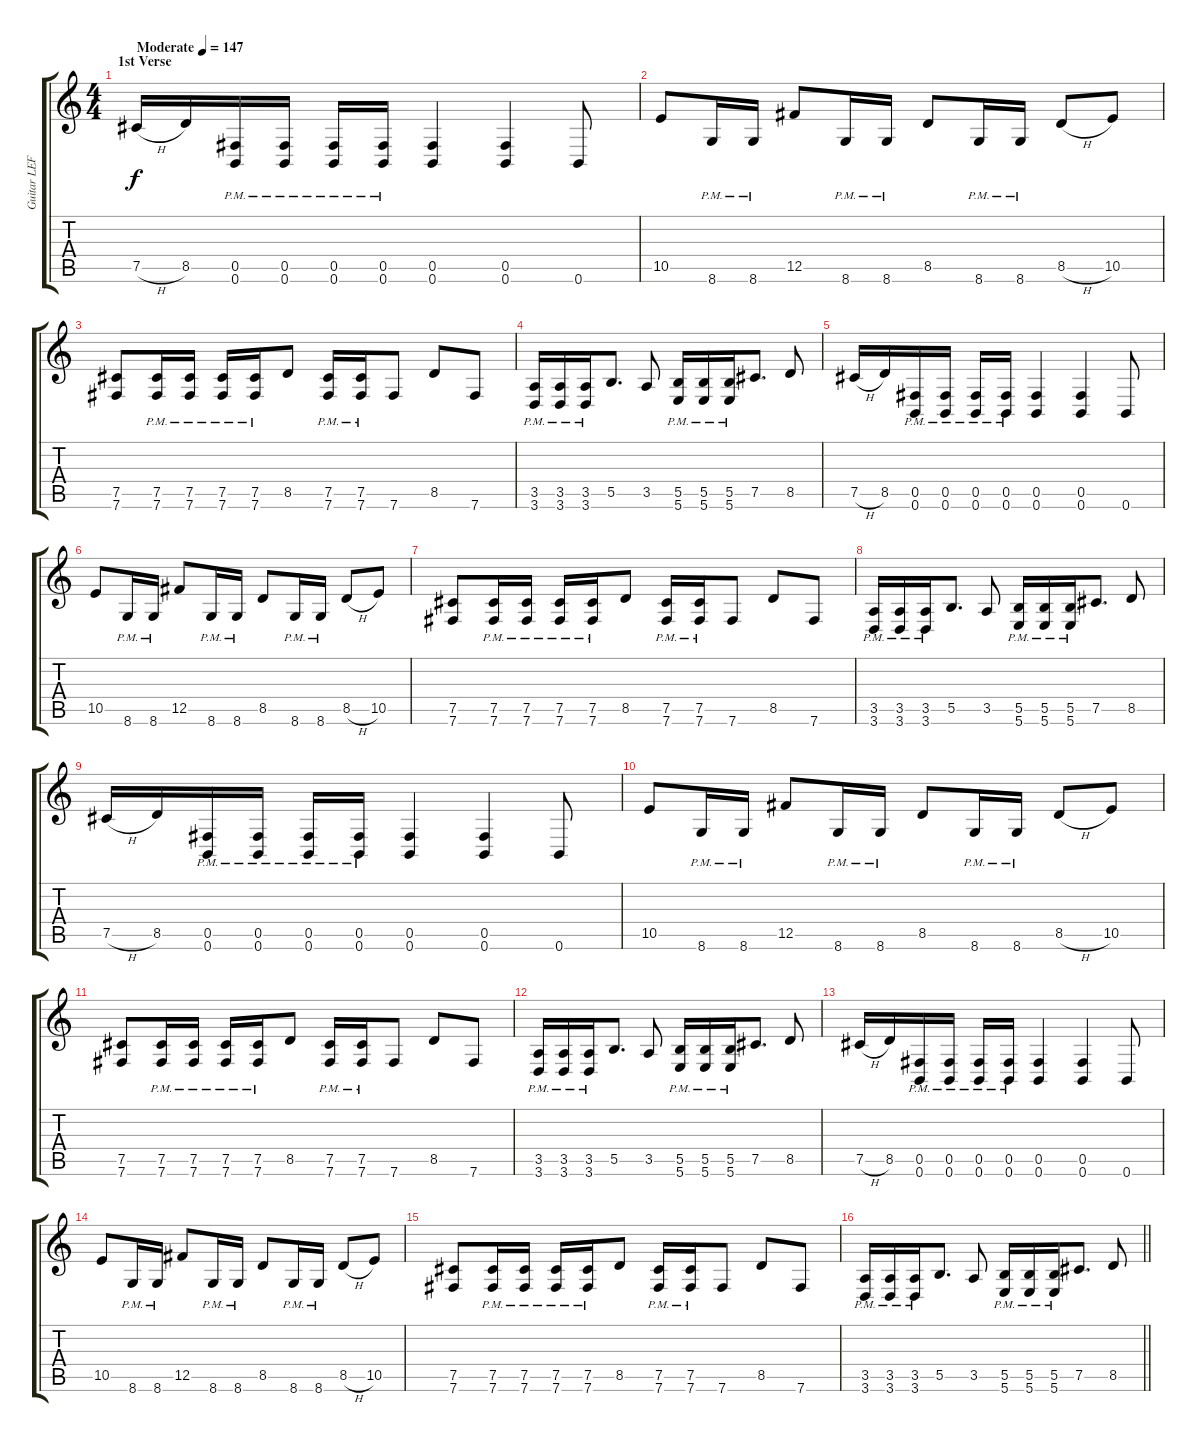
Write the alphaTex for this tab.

\track ("Guitar LEFT" "Guitar LEF") {instrument overdrivenguitar}
\staff {score tabs}
\tuning (Db4 Ab3 E3 B2 Gb2 B1) {hide}
\ts (4 4)
\section ("" "1st Verse")
\tempo (147 "Moderate")
\clef g2
\ks c
7.5{h}.16{dy f instrument overdrivenguitar} 8.5.16 (0.5{pm} 0.6{pm}).16 (0.5{pm} 0.6{pm}).16 (0.5{pm} 0.6{pm}).16 (0.5{pm} 0.6{pm}).16 (0.5 0.6).4 (0.5 0.6).4 0.6.8 |
10.5.8 8.6{pm}.16 8.6{pm}.16 12.5.8 8.6{pm}.16 8.6{pm}.16 8.5.8 8.6{pm}.16 8.6{pm}.16 8.5{h}.8 10.5.8 |
(7.5 7.6).8 (7.5{pm} 7.6{pm}).16 (7.5{pm} 7.6{pm}).16 (7.5{pm} 7.6{pm}).16 (7.5{pm} 7.6{pm}).16 8.5.8 (7.5{pm} 7.6{pm}).16 (7.5{pm} 7.6{pm}).16 7.6.8 8.5.8 7.6.8 |
(3.5{pm} 3.6{pm}).16 (3.5{pm} 3.6{pm}).16 (3.5{pm} 3.6{pm}).16 5.5.8{d} 3.5.8 (5.5{pm} 5.6{pm}).16 (5.5{pm} 5.6{pm}).16 (5.5{pm} 5.6{pm}).16 7.5.8{d} 8.5.8 |
7.5{h}.16 8.5.16 (0.5{pm} 0.6{pm}).16 (0.5{pm} 0.6{pm}).16 (0.5{pm} 0.6{pm}).16 (0.5{pm} 0.6{pm}).16 (0.5 0.6).4 (0.5 0.6).4 0.6.8 |
10.5.8 8.6{pm}.16 8.6{pm}.16 12.5.8 8.6{pm}.16 8.6{pm}.16 8.5.8 8.6{pm}.16 8.6{pm}.16 8.5{h}.8 10.5.8 |
(7.5 7.6).8 (7.5{pm} 7.6{pm}).16 (7.5{pm} 7.6{pm}).16 (7.5{pm} 7.6{pm}).16 (7.5{pm} 7.6{pm}).16 8.5.8 (7.5{pm} 7.6{pm}).16 (7.5{pm} 7.6{pm}).16 7.6.8 8.5.8 7.6.8 |
(3.5{pm} 3.6{pm}).16 (3.5{pm} 3.6{pm}).16 (3.5{pm} 3.6{pm}).16 5.5.8{d} 3.5.8 (5.5{pm} 5.6{pm}).16 (5.5{pm} 5.6{pm}).16 (5.5{pm} 5.6{pm}).16 7.5.8{d} 8.5.8 |
7.5{h}.16 8.5.16 (0.5{pm} 0.6{pm}).16 (0.5{pm} 0.6{pm}).16 (0.5{pm} 0.6{pm}).16 (0.5{pm} 0.6{pm}).16 (0.5 0.6).4 (0.5 0.6).4 0.6.8 |
10.5.8 8.6{pm}.16 8.6{pm}.16 12.5.8 8.6{pm}.16 8.6{pm}.16 8.5.8 8.6{pm}.16 8.6{pm}.16 8.5{h}.8 10.5.8 |
(7.5 7.6).8 (7.5{pm} 7.6{pm}).16 (7.5{pm} 7.6{pm}).16 (7.5{pm} 7.6{pm}).16 (7.5{pm} 7.6{pm}).16 8.5.8 (7.5{pm} 7.6{pm}).16 (7.5{pm} 7.6{pm}).16 7.6.8 8.5.8 7.6.8 |
(3.5{pm} 3.6{pm}).16 (3.5{pm} 3.6{pm}).16 (3.5{pm} 3.6{pm}).16 5.5.8{d} 3.5.8 (5.5{pm} 5.6{pm}).16 (5.5{pm} 5.6{pm}).16 (5.5{pm} 5.6{pm}).16 7.5.8{d} 8.5.8 |
7.5{h}.16 8.5.16 (0.5{pm} 0.6{pm}).16 (0.5{pm} 0.6{pm}).16 (0.5{pm} 0.6{pm}).16 (0.5{pm} 0.6{pm}).16 (0.5 0.6).4 (0.5 0.6).4 0.6.8 |
10.5.8 8.6{pm}.16 8.6{pm}.16 12.5.8 8.6{pm}.16 8.6{pm}.16 8.5.8 8.6{pm}.16 8.6{pm}.16 8.5{h}.8 10.5.8 |
(7.5 7.6).8 (7.5{pm} 7.6{pm}).16 (7.5{pm} 7.6{pm}).16 (7.5{pm} 7.6{pm}).16 (7.5{pm} 7.6{pm}).16 8.5.8 (7.5{pm} 7.6{pm}).16 (7.5{pm} 7.6{pm}).16 7.6.8 8.5.8 7.6.8 |
\barLineRight lightlight
(3.5{pm} 3.6{pm}).16 (3.5{pm} 3.6{pm}).16 (3.5{pm} 3.6{pm}).16 5.5.8{d} 3.5.8 (5.5{pm} 5.6{pm}).16 (5.5{pm} 5.6{pm}).16 (5.5{pm} 5.6{pm}).16 7.5.8{d} 8.5.8
